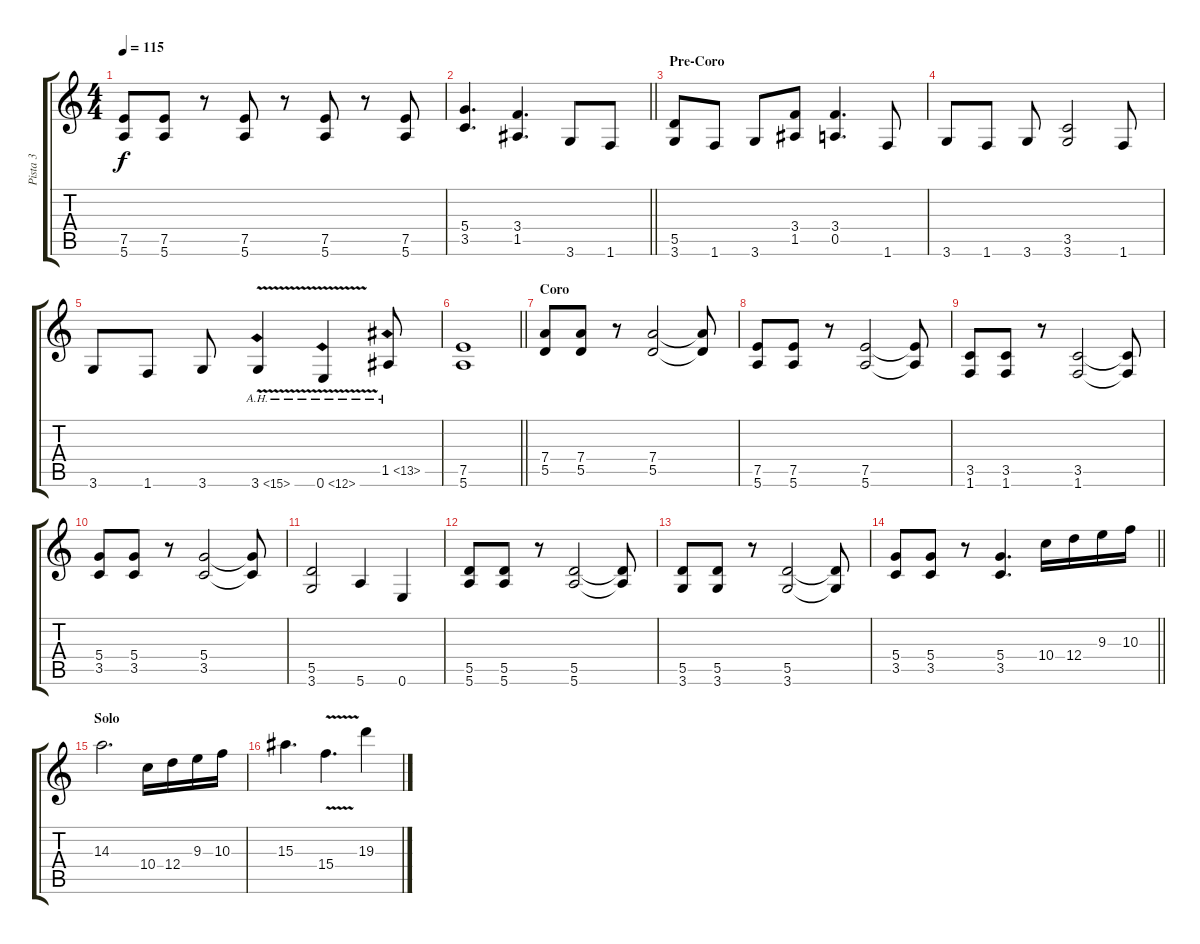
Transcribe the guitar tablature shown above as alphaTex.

\track ("Pista 3" "Pista 3") {instrument distortionguitar}
\staff {score tabs}
\tuning (E4 B3 G3 D3 A2 E2) {hide}
\ts (4 4)
\tempo 115
\clef g2
\ks c
(7.5 5.6).8{dy f} (7.5 5.6).8 r.8 (7.5 5.6).8 r.8 (7.5 5.6).8 r.8 (7.5 5.6).8 |
\barLineRight lightlight
(5.4 3.5).4{d} (3.4 1.5).4{d} 3.6.8 1.6.8 |
\section ("" "Pre-Coro")
(5.5 3.6).8 1.6.8 3.6.8 (3.4 1.5).8 (3.4 0.5).4{d} 1.6.8 |
3.6.8 1.6.8 3.6.8 (3.5 3.6).2 1.6.8 |
3.6.8 1.6.8 3.6.8 3.6{ah 12 v}.4 0.6{ah 12 v}.4 1.5{ah 12}.8 |
\barLineRight lightlight
(7.5 5.6).1 |
\section ("" "Coro")
(7.4 5.5).8 (7.4 5.5).8 r.8 (7.4 5.5).2 (7.4{t} 5.5{t}).8 |
(7.5 5.6).8 (7.5 5.6).8 r.8 (7.5 5.6).2 (7.5{t} 5.6{t}).8 |
(3.5 1.6).8 (3.5 1.6).8 r.8 (3.5 1.6).2 (3.5{t} 1.6{t}).8 |
(5.4 3.5).8 (5.4 3.5).8 r.8 (5.4 3.5).2 (5.4{t} 3.5{t}).8 |
(5.5 3.6).2 5.6.4 0.6.4 |
(5.5 5.6).8 (5.5 5.6).8 r.8 (5.5 5.6).2 (5.5{t} 5.6{t}).8 |
(5.5 3.6).8 (5.5 3.6).8 r.8 (5.5 3.6).2 (5.5{t} 3.6{t}).8 |
\barLineRight lightlight
(5.4 3.5).8 (5.4 3.5).8 r.8 (5.4 3.5).4{d} 10.4.16 12.4.16 9.3.16 10.3.16 |
\section ("" "Solo")
14.3.2{d} 10.4.16 12.4.16 9.3.16 10.3.16 |
15.3.4{d} 15.4{v}.4{d} 19.3.4
